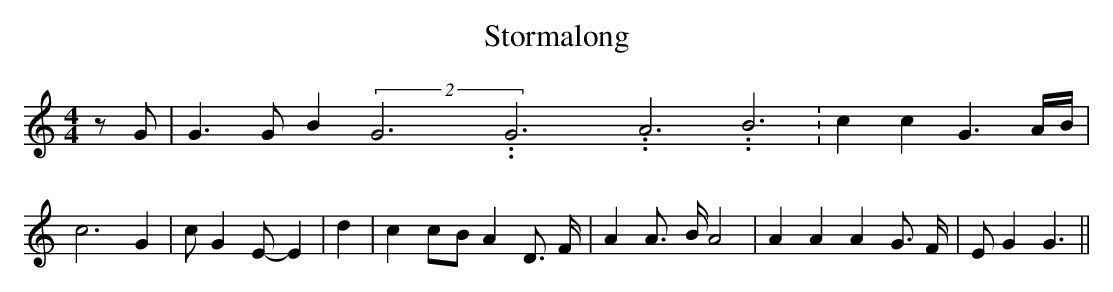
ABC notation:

X:1
T:Stormalong
M:4/4
L:1/4
K:C
 z/2 G/2| G3/2 G/2 B(2G3.99999962500005/11.9999985000002G3.99999962500005/11.9999985000002A3.99999962500005/11.9999985000002 B3.99999962500005/11.9999985000002|\
 c c G3/2 A/4B/4| c3 G| c/2 G E/2- E| d| cc/2-B/2 A D3/4 F/4| A A3/4- B/4 A2|\
 A A A G3/4 F/4| E/2 G G3/2||
